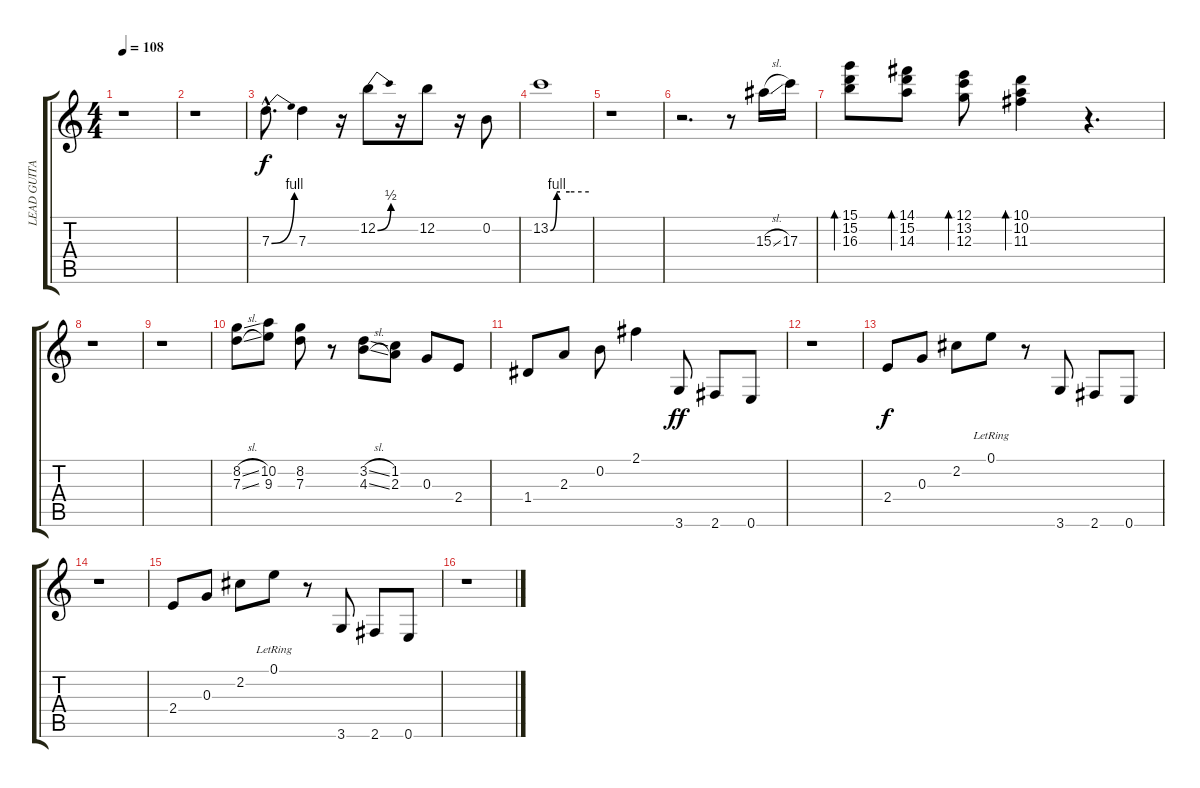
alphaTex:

\track ("LEAD GUITAR" "LEAD GUITA") {instrument overdrivenguitar}
\staff {score tabs}
\tuning (E4 B3 G3 D3 A2 E2) {hide}
\ts (4 4)
\tempo 108
\clef g2
\ks c
r.1{dy f} |
r.1 |
7.3{be (bend 0 0 60 4) hac}.8{d} 7.3.4 r.16 12.2{be (bend 0 0 60 2)}.8 r.16 12.2.8 r.16 0.2.8 |
13.2{be (custom 0 0 10 4 15 4 30 4 60 4)}.1 |
r.1 |
r.2{d} r.8 15.3{sl}.16 17.3.16 |
(15.1 15.2 16.3).8{bd 120} (14.1 15.2 14.3).8{bd 120} (12.1 13.2 12.3).8{bd 120} (10.1 10.2 11.3).4{bd 120} r.4{d} |
r.1 |
r.1 |
(8.2{sl} 7.3{sl}).8 (10.2 9.3).8 (8.2 7.3).8 r.8 (3.2{sl} 4.3{sl}).8 (1.2 2.3).8 0.3.8 2.4.8 |
1.4.8 2.3.8 0.2.8 2.1.4 3.6.8{dy ff} 2.6.8 0.6.8 |
r.1 |
2.4.8{dy f} 0.3.8 2.2.8 0.1{lr}.8 r.8 3.6.8 2.6.8 0.6.8 |
r.1 |
2.4.8 0.3.8 2.2.8 0.1{lr}.8 r.8 3.6.8 2.6.8 0.6.8 |
r.1
